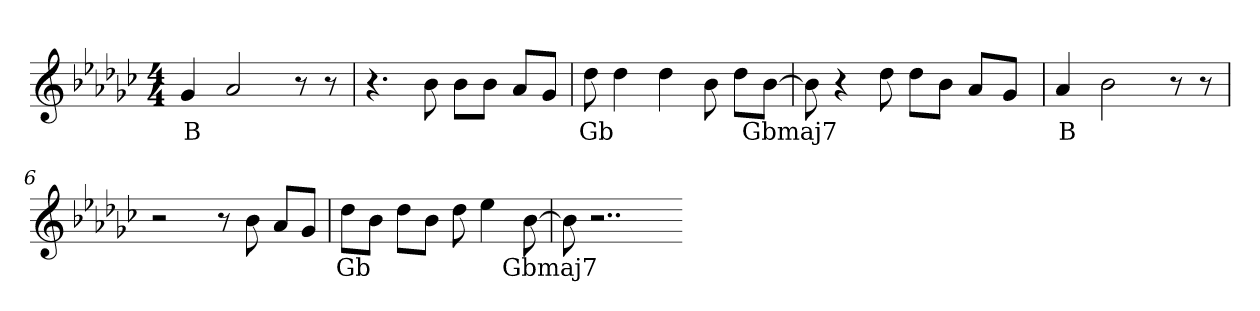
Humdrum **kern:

**kern	**text
*part1	*part1
*staff1	*staff1
*clefG2	*
*k[b-e-a-d-g-c-]	*
*M4/4	*
=1	=1
4g-	B
2a-	.
8r	.
8r	.
=2	=2
4.r	.
8b-	.
8b-\L	.
8b-\J	.
8a-/L	.
8g-/J	.
=3	=3
8dd-	Gb
4dd-	.
4dd-	.
8b-	.
8dd-\L	.
[8b-\J	Gbmaj7
=4	=4
8b-]	.
4r	.
8dd-	.
8dd-\L	.
8b-\J	.
8a-/L	.
8g-/J	.
=5	=5
4a-	B
2b-	.
8r	.
8r	.
=6	=6
2r	.
8r	.
8b-	.
8a-/L	.
8g-/J	.
=7	=7
8dd-\L	Gb
8b-\J	.
8dd-\L	.
8b-\J	.
8dd-	.
4ee-	.
[8b-	Gbmaj7
=8	=8
8b-]	.
2..r	.
=-	=-
*-	*-
